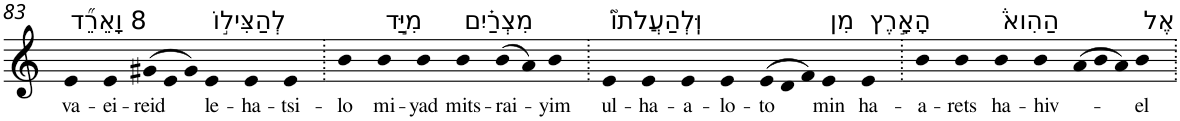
**kern	**text
*part1	*part1
*staff1	*staff1
*I"Piano	*
*I'Pno	*
!!LO:PB:g=z
*clefG2	*
*k[]	*
=83	=83
!LO:TX:a:t=8 וָאֵרֵ֞ד	!
!	!LO:LY:b
4e	va-
!	!LO:LY:b
4e	-ei-
!	!LO:LY:b
(>12g#X	-reid
12e	.
12g#)	.
!LO:TX:a:t=לְהַצִּיל֣וֹ	!
!	!LO:LY:b
4e	le-
!	!LO:LY:b
4e	-ha-
!	!LO:LY:b
4e	-tsi-
=84.	=84.
!	!LO:LY:b
4b	-lo
!LO:TX:a:t=מִיַּ֣ד	!
!	!LO:LY:b
4b	mi-
!	!LO:LY:b
4b	-yad
!LO:TX:a:t=מִצְרַ֗יִם	!
!	!LO:LY:b
4b	mits-
!	!LO:LY:b
(>8b	-rai-
8a)	.
!	!LO:LY:b
4b	-yim
=85.	=85.
!LO:TX:a:t=וּֽלְהַעֲלֹתוֹ֮	!
!	!LO:LY:b
4e	ul-
!	!LO:LY:b
4e	-ha-
!	!LO:LY:b
4e	-a-
!	!LO:LY:b
4e	-lo-
!	!LO:LY:b
(>12e	-to
12d	.
12f)	.
!LO:TX:a:t=מִן	!
!	!LO:LY:b
4e	min
!LO:TX:a:t=הָאָ֣רֶץ	!
!	!LO:LY:b
4e	ha-
=86.	=86.
!	!LO:LY:b
4b	-a-
!	!LO:LY:b
4b	-rets
!LO:TX:a:t=הַהִוא֒	!
!	!LO:LY:b
4b	ha-
!	!LO:LY:b
4b	-hiv-
(>12a	.
12b	.
12a)	.
!LO:TX:a:t=אֶל	!
!	!LO:LY:b
4b	el
=.	=.
*-	*-
